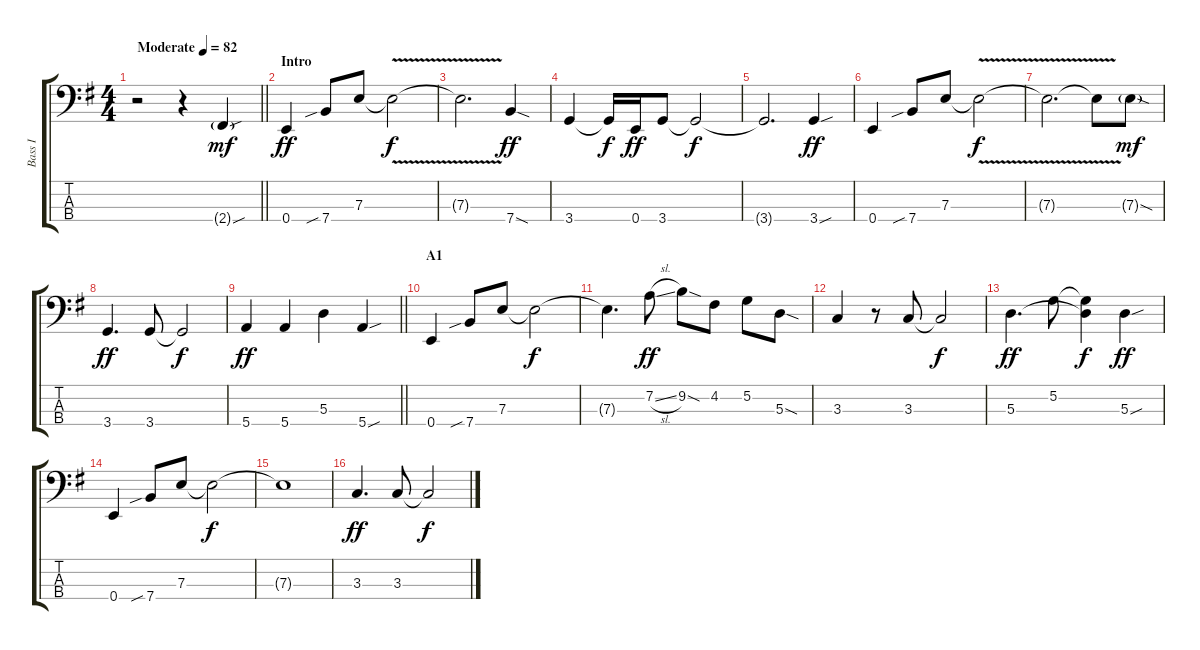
\track ("Bass I" "Bass I") {instrument electricbasspick}
\staff {score tabs}
\tuning (G2 D2 A1 E1) {hide}
\ts (4 4)
\tempo (82 "Moderate")
\clef f4
\barLineRight lightlight
\ks g
r.2{dy mf instrument electricbasspick} r.4 2.4{sou g}.4 |
\section ("" "Intro")
0.4.4{dy ff} 7.4{sib}.8 7.3.8 7.3{v t}.2{dy f} |
7.3{t}.2{d} 7.4{sod}.4{dy ff} |
3.4.4 3.4{t}.16{dy f} 0.4.16{dy ff} 3.4.8 3.4{t}.2{dy f} |
3.4{t}.2{d} 3.4{sou}.4{dy ff} |
0.4.4 7.4{sib}.8 7.3.8 7.3{v t}.2{dy f} |
7.3{v t}.2{d} 7.3{t}.8 7.3{sod g}.8{dy mf} |
3.4.4{d dy ff} 3.4.8 3.4{t}.2{dy f} |
\barLineRight lightlight
5.4.4{dy ff} 5.4.4 5.3.4 5.4{sou}.4 |
\section ("" "A1")
0.4.4 7.4{sib}.8 7.3.8 7.3{t}.2{dy f} |
7.3{t}.4{d} 7.2{sl}.8{dy ff} 9.2{sod}.8 4.2.8 5.2.8 5.3{sod}.8 |
3.3.4 r.8 3.3.8 3.3{t}.2{dy f} |
5.3.4{d dy ff} 5.2.8 (5.2{t} 5.3{t}).4{dy f} 5.3{sou}.4{dy ff} |
0.4.4 7.4{sib}.8 7.3.8 7.3{t}.2{dy f} |
7.3{t}.1 |
3.3.4{d dy ff} 3.3.8 3.3{t}.2{dy f}
